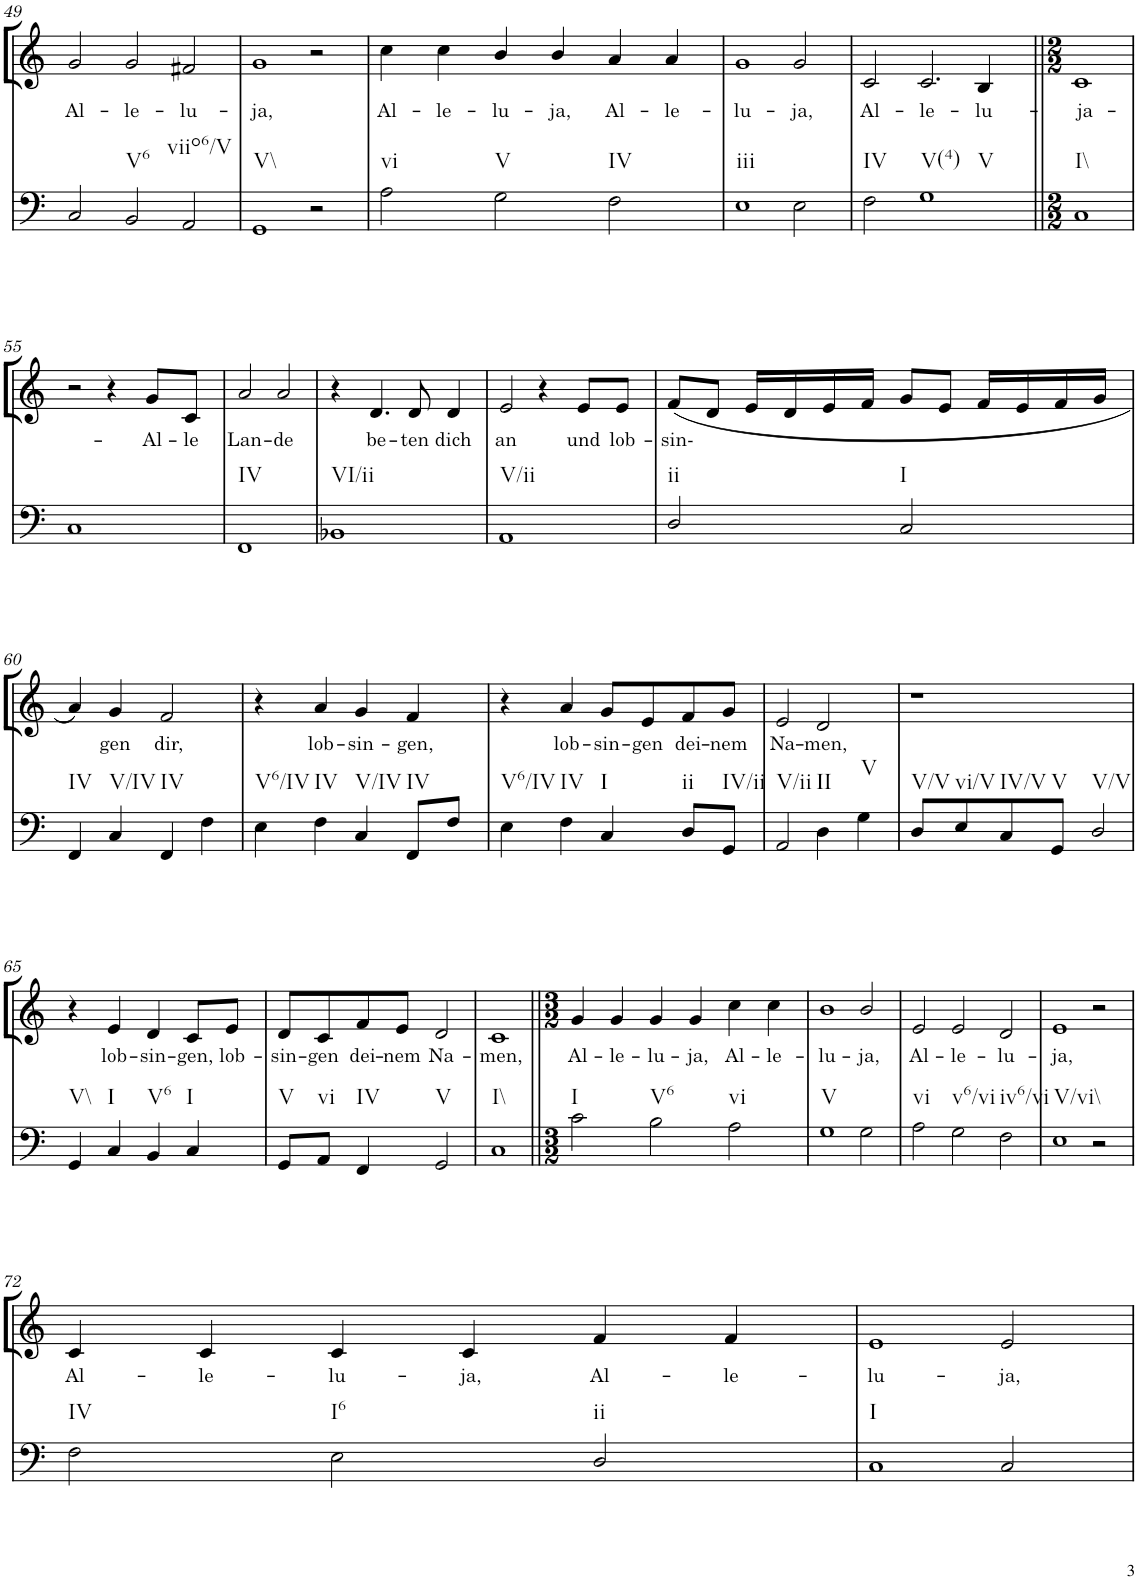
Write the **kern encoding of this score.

**kern	**kern	**text
*part2	*part1	*part1
*staff2	*staff1	*staff1
*I"Continuo	*I"Soprano	*
!!LO:PB:g=z
*clefF4	*clefG2	*
*k[]	*k[]	*
*M3/2	*M3/2	*
=49	=49	=49
!	!	!LO:LY:b
2C/	2g/	Al-
!LO:TX:b:t=V6	!	!
!	!	!LO:LY:b
2BB/	2g/	le-
!LO:TX:b:t=viio6/V	!	!
!	!	!LO:LY:b
2AA/	2f#X/	lu-
=50	=50	=50
!LO:TX:b:t=V\\	!	!
!	!	!LO:LY:b
1GG	1g	ja,
2r	2r	.
=51	=51	=51
!LO:TX:b:t=vi	!	!
!	!	!LO:LY:b
2A\	4cc\	Al-
!	!	!LO:LY:b
.	4cc\	le-
!LO:TX:b:t=V	!	!
!	!	!LO:LY:b
2G\	4b/	lu-
!	!	!LO:LY:b
.	4b/	ja,
!LO:TX:b:t=IV	!	!
!	!	!LO:LY:b
2F\	4a/	Al-
!	!	!LO:LY:b
.	4a/	le-
=52	=52	=52
!LO:TX:b:t=iii	!	!
!	!	!LO:LY:b
1E	1g	lu-
!	!	!LO:LY:b
2E\	2g/	ja,
=53	=53	=53
!LO:TX:b:t=IV	!	!
!	!	!LO:LY:b
2F\	2c/	Al-
!LO:TX:b:t=V(4)	!	!
!LO:TX:b:t=V	!	!
!	!	!LO:LY:b
1G	2.c/	le-
!	!	!LO:LY:b
.	4B/	lu-
=54||	=54||	=54||
*M2/2	*M2/2	*
!LO:TX:b:t=I\\	!	!
!	!	!LO:LY:b
1C	1c	ja-
!!LO:LB:g=z
=55	=55	=55
1C	2r	.
.	4r	.
!	!	!LO:LY:b
.	8g/L	Al-
!	!	!LO:LY:b
.	8c/J	le
=56	=56	=56
!LO:TX:b:t=IV	!	!
!	!	!LO:LY:b
1FF	2a/	Lan-
!	!	!LO:LY:b
.	2a/	de
=57	=57	=57
!LO:TX:b:t=VI/ii	!	!
1BB-X	4r	.
!	!	!LO:LY:b
.	4.d/	be-
!	!	!LO:LY:b
.	8d/	ten
!	!	!LO:LY:b
.	4d/	dich
=58	=58	=58
!LO:TX:b:t=V/ii	!	!
!	!	!LO:LY:b
1AA	2e/	an
.	4r	.
!	!	!LO:LY:b
.	8e/L	und
!	!	!LO:LY:b
.	8e/J	lob-
=59	=59	=59
!LO:TX:b:t=ii	!	!
!	!	!LO:LY:b
2D/	(8f/L	sin-
.	8d/J	.
.	16e/LL	.
.	16d/	.
.	16e/	.
.	16f/JJ	.
!LO:TX:b:t=I	!	!
2C/	8g/L	.
.	8e/J	.
.	16f/LL	.
.	16e/	.
.	16f/	.
.	16g/JJ	.
!!LO:LB:g=z
=60	=60	=60
!LO:TX:b:t=IV	!	!
4FF/	4a/)	.
!LO:TX:b:t=V/IV	!	!
!	!	!LO:LY:b
4C/	4g/	gen
!LO:TX:b:t=IV	!	!
!	!	!LO:LY:b
4FF/	2f/	dir,
4F\	.	.
=61	=61	=61
!LO:TX:b:t=V6/IV	!	!
4E\	4r	.
!LO:TX:b:t=IV	!	!
!	!	!LO:LY:b
4F\	4a/	lob-
!LO:TX:b:t=V/IV	!	!
!	!	!LO:LY:b
4C/	4g/	sin-
!LO:TX:b:t=IV	!	!
!	!	!LO:LY:b
8FF/L	4f/	gen,
8F/J	.	.
=62	=62	=62
!LO:TX:b:t=V6/IV	!	!
4E\	4r	.
!LO:TX:b:t=IV	!	!
!	!	!LO:LY:b
4F\	4a/	lob-
!LO:TX:b:t=I	!	!
!	!	!LO:LY:b
4C/	8g/L	sin-
!	!	!LO:LY:b
.	8e/	gen
!LO:TX:b:t=ii	!	!
!	!	!LO:LY:b
8D/L	8f/	dei-
!LO:TX:b:t=IV/ii	!	!
!	!	!LO:LY:b
8GG/J	8g/J	nem
=63	=63	=63
!LO:TX:b:t=V/ii	!	!
!	!	!LO:LY:b
2AA/	2e/	Na-
!LO:TX:b:t=II	!	!
!	!	!LO:LY:b
4D\	2d/	men,
!LO:TX:b:t=V	!	!
4G\	.	.
=64	=64	=64
!LO:TX:b:t=V/V	!	!
8D/L	1r	.
!LO:TX:b:t=vi/V	!	!
8E/	.	.
!LO:TX:b:t=IV/V	!	!
8C/	.	.
!LO:TX:b:t=V	!	!
8GG/J	.	.
!LO:TX:b:t=V/V	!	!
2D/	.	.
!!LO:LB:g=z
=65	=65	=65
!LO:TX:b:t=V\\	!	!
4GG/	4r	.
!LO:TX:b:t=I	!	!
!	!	!LO:LY:b
4C/	4e/	lob-
!LO:TX:b:t=V6	!	!
!	!	!LO:LY:b
4BB/	4d/	sin-
!LO:TX:b:t=I	!	!
!	!	!LO:LY:b
4C/	8c/L	gen,
!	!	!LO:LY:b
.	8e/J	lob-
=66	=66	=66
!LO:TX:b:t=V	!	!
!	!	!LO:LY:b
8GG/L	8d/L	sin-
!LO:TX:b:t=vi	!	!
!	!	!LO:LY:b
8AA/J	8c/	gen
!LO:TX:b:t=IV	!	!
!	!	!LO:LY:b
4FF/	8f/	dei-
!	!	!LO:LY:b
.	8e/J	nem
!LO:TX:b:t=V	!	!
!	!	!LO:LY:b
2GG/	2d/	Na-
=67	=67	=67
!LO:TX:b:t=I\\	!	!
!	!	!LO:LY:b
1C	1c	men,
=68||	=68||	=68||
*M3/2	*M3/2	*
!LO:TX:b:t=I	!	!
!	!	!LO:LY:b
2c\	4g/	Al-
!	!	!LO:LY:b
.	4g/	le-
!LO:TX:b:t=V6	!	!
!	!	!LO:LY:b
2B\	4g/	lu-
!	!	!LO:LY:b
.	4g/	ja,
!LO:TX:b:t=vi	!	!
!	!	!LO:LY:b
2A\	4cc\	Al-
!	!	!LO:LY:b
.	4cc\	le-
=69	=69	=69
!LO:TX:b:t=V	!	!
!	!	!LO:LY:b
1G	1b	lu-
!	!	!LO:LY:b
2G\	2b/	ja,
=70	=70	=70
!LO:TX:b:t=vi	!	!
!	!	!LO:LY:b
2A\	2e/	Al-
!LO:TX:b:t=v6/vi	!	!
!	!	!LO:LY:b
2G\	2e/	le-
!LO:TX:b:t=iv6/vi	!	!
!	!	!LO:LY:b
2F\	2d/	lu-
=71	=71	=71
!LO:TX:b:t=V/vi\\	!	!
!	!	!LO:LY:b
1E	1e	ja,
2r	2r	.
!!LO:LB:g=z
=72	=72	=72
!LO:TX:b:t=IV	!	!
!	!	!LO:LY:b
2F\	4c/	Al-
!	!	!LO:LY:b
.	4c/	le-
!LO:TX:b:t=I6	!	!
!	!	!LO:LY:b
2E\	4c/	lu-
!	!	!LO:LY:b
.	4c/	ja,
!LO:TX:b:t=ii	!	!
!	!	!LO:LY:b
2D/	4f/	Al-
!	!	!LO:LY:b
.	4f/	le-
=73	=73	=73
!LO:TX:b:t=I	!	!
!	!	!LO:LY:b
1C	1e	lu-
!	!	!LO:LY:b
2C/	2e/	ja,
=	=	=
*-	*-	*-
